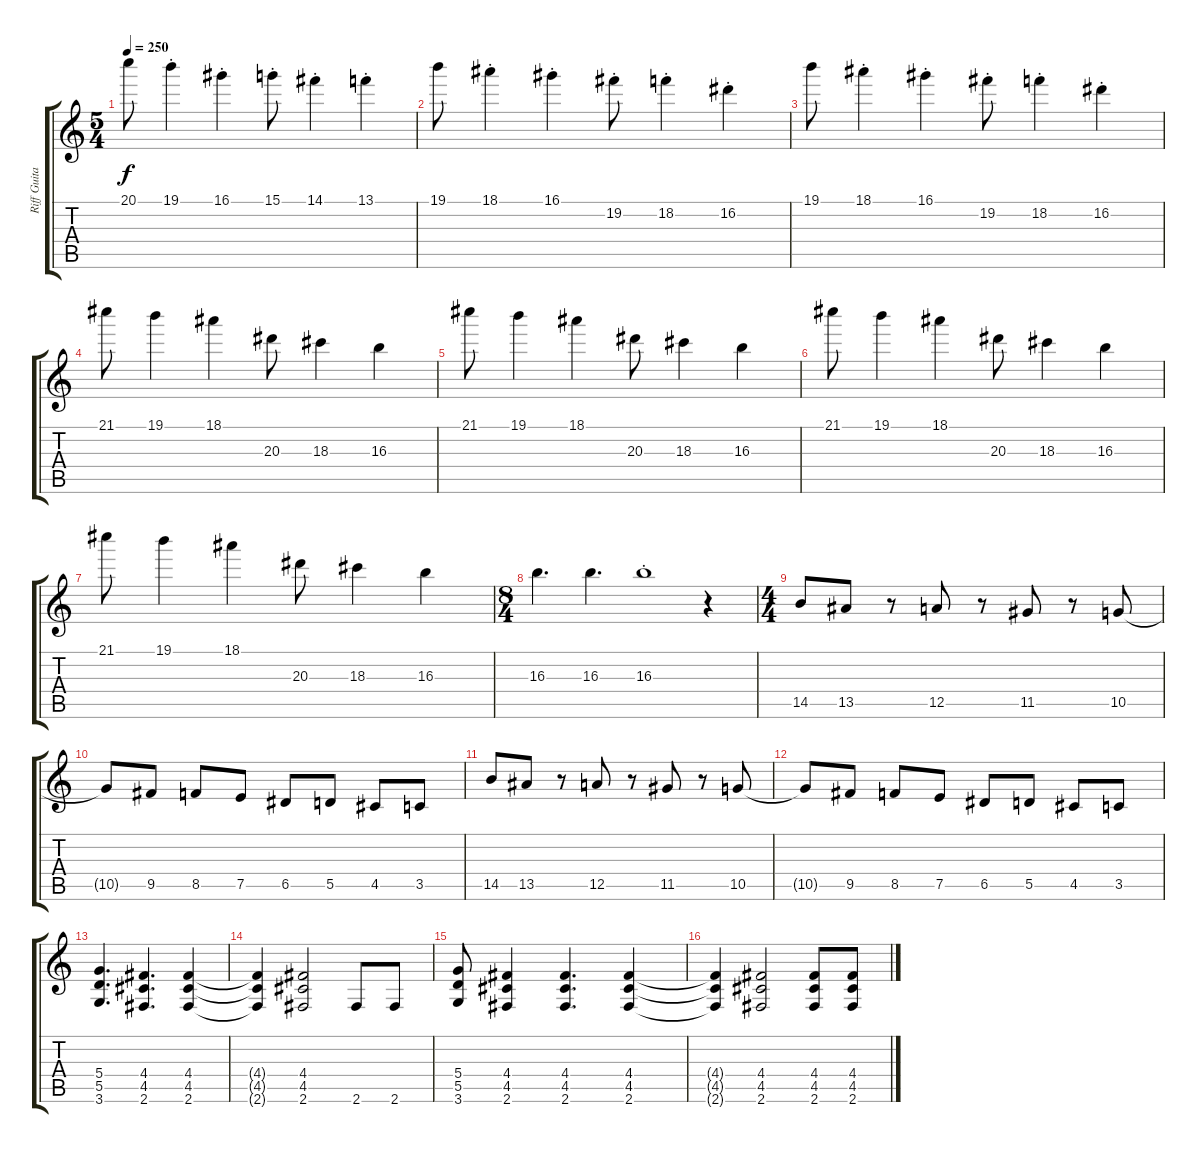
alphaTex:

\track ("Riff Guitar" "Riff Guita") {instrument distortionguitar}
\staff {score tabs}
\tuning (E4 B3 G3 D3 A2 E2) {hide}
\ts (5 4)
\tempo 250
\clef g2
\ks c
20.1.8{dy f} 19.1{st}.4 16.1{st}.4 15.1{st}.8 14.1{st}.4 13.1{st}.4 |
19.1.8 18.1{st}.4 16.1{st}.4 19.2{st}.8 18.2{st}.4 16.2{st}.4 |
19.1.8 18.1{st}.4 16.1{st}.4 19.2{st}.8 18.2{st}.4 16.2{st}.4 |
21.1.8 19.1.4 18.1.4 20.3.8 18.3.4 16.3.4 |
21.1.8 19.1.4 18.1.4 20.3.8 18.3.4 16.3.4 |
21.1.8 19.1.4 18.1.4 20.3.8 18.3.4 16.3.4 |
21.1.8 19.1.4 18.1.4 20.3.8 18.3.4 16.3.4 |
\ts (8 4)
16.3.4{d} 16.3.4{d} 16.3{st}.1 r.4 |
\ts (4 4)
14.5.8 13.5.8 r.8 12.5.8 r.8 11.5.8 r.8 10.5.8 |
10.5{t}.8 9.5.8 8.5.8 7.5.8 6.5.8 5.5.8 4.5.8 3.5.8 |
14.5.8 13.5.8 r.8 12.5.8 r.8 11.5.8 r.8 10.5.8 |
10.5{t}.8 9.5.8 8.5.8 7.5.8 6.5.8 5.5.8 4.5.8 3.5.8 |
(5.4 5.5 3.6).4{d} (4.4 4.5 2.6).4{d} (4.4 4.5 2.6).4 |
(4.4{t} 4.5{t} 2.6{t}).4 (4.4 4.5 2.6).2 2.6.8 2.6.8 |
(5.4 5.5 3.6).8 (4.4 4.5 2.6).4 (4.4 4.5 2.6).4{d} (4.4 4.5 2.6).4 |
(4.4{t} 4.5{t} 2.6{t}).4 (4.4 4.5 2.6).2 (4.4 4.5 2.6).8 (4.4 4.5 2.6).8
